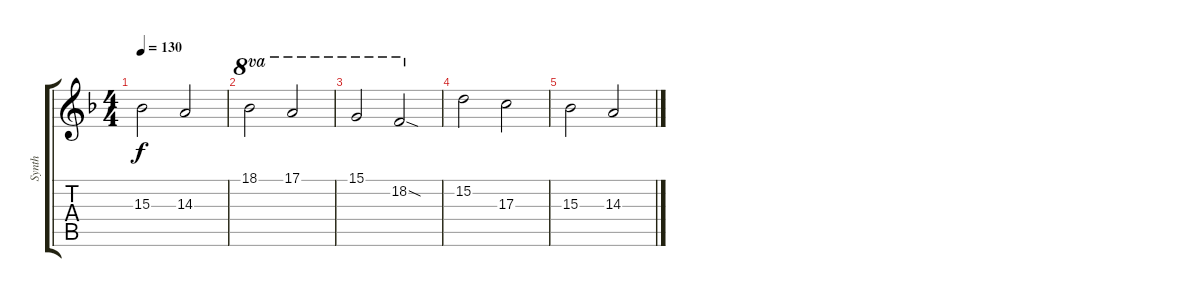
\track ("Synth" "Synth") {instrument synthstrings1}
\staff {score tabs}
\tuning (E4 B3 G3 D3 A2 E2) {hide}
\ts (4 4)
\tempo 130
\clef g2
\ks f
15.3.2{dy f} 14.3.2 |
18.1.2{ot 8va} 17.1.2{ot 8va} |
15.1.2{ot 8va} 18.2{sod}.2{ot 8va} |
15.2.2 17.3.2 |
15.3.2 14.3.2
